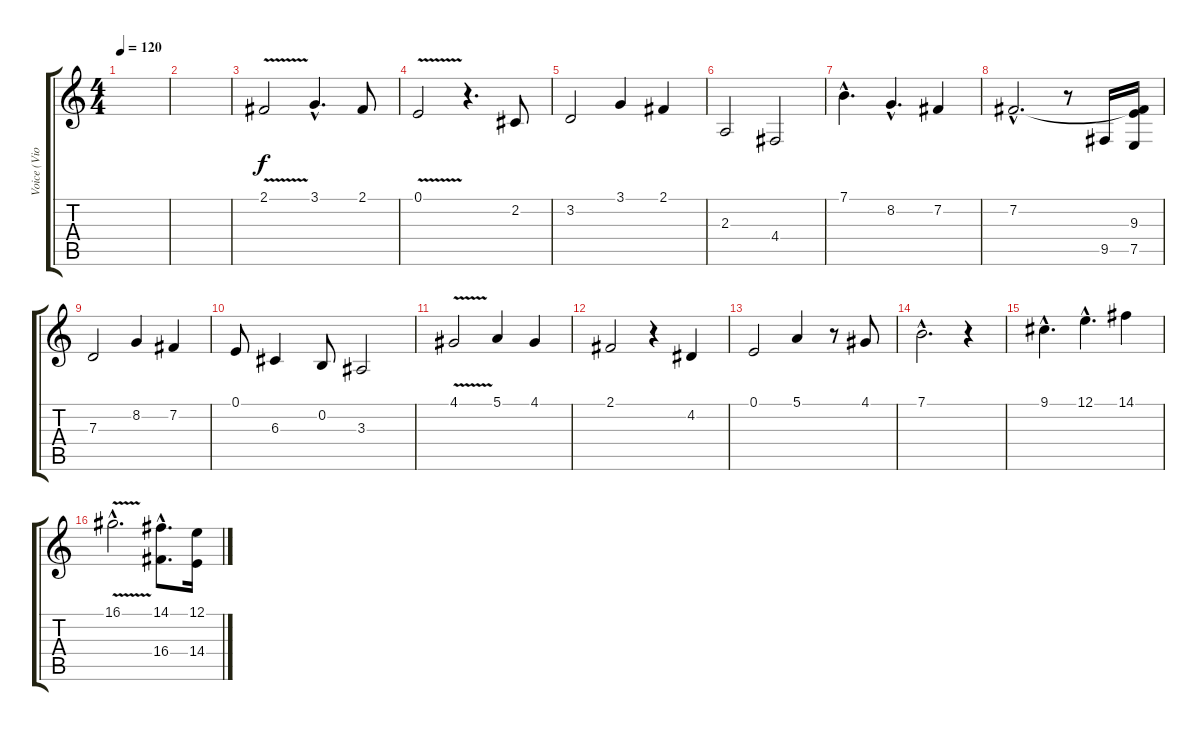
\track ("Voice (Violin)" "Voice (Vio") {instrument flute}
\staff {score tabs}
\tuning (E4 B3 G3 D3 A2 E2) {hide}
\ts (4 4)
\tempo 120
\clef g2
\ks c
|
|
2.1{v}.2 3.1{hac}.4{d} 2.1.8 |
0.1{v}.2 r.4{d} 2.2.8 |
3.2.2 3.1.4 2.1.4 |
2.3.2 4.4.2 |
7.1{hac}.4{d} 8.2{hac}.4{d} 7.2.4 |
7.2{hac}.2{d} r.8 9.5.16 (7.2{t} 9.3 7.5).16 |
7.3.2 8.2.4 7.2.4 |
0.1.8 6.3.4 0.2.8 3.3.2 |
4.1{v}.2 5.1.4 4.1.4 |
2.1.2 r.4 4.2.4 |
0.1.2 5.1.4 r.8 4.1.8 |
7.1{hac}.2{d} r.4 |
9.1{hac}.4{d} 12.1{hac}.4{d} 14.1.4 |
16.1{v hac}.2{d} (14.1{hac} 16.4{hac}).8{d} (12.1 14.4).16
